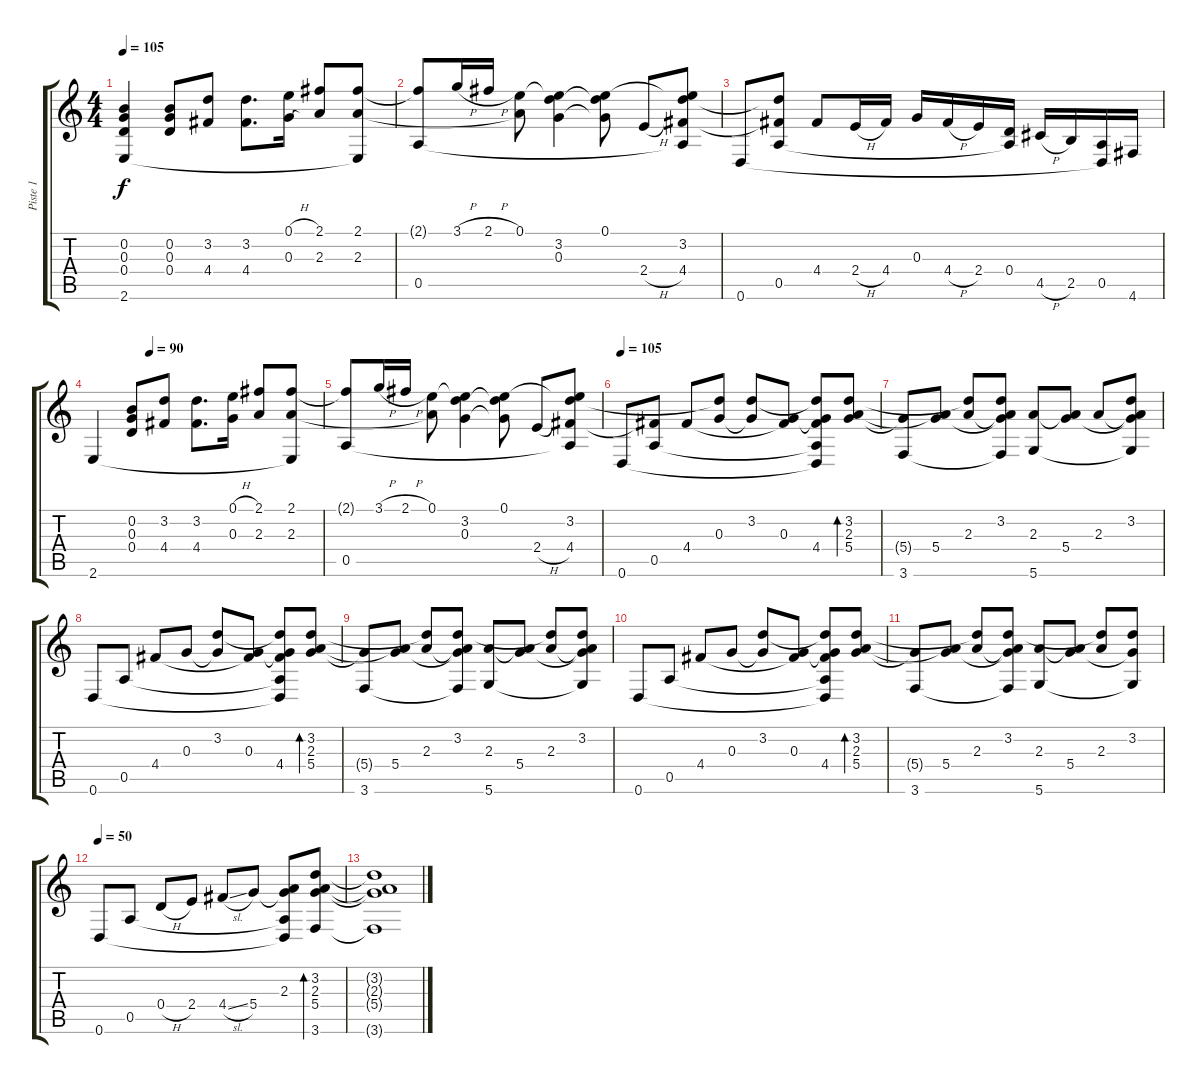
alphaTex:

\track ("Piste 1" "Piste 1") {instrument acousticguitarnylon}
\staff {score tabs}
\tuning (E4 B3 G3 D3 A2 D2) {hide}
\ts (4 4)
\tempo 105
\clef g2
\ks c
(0.2{t} 0.3{t} 0.4{t} 2.6).4{dy f} (0.2 0.3 0.4).8 (3.2 4.4).8 (3.2 4.4).8{d} (0.1{h} 0.3{h}).16 (2.1 2.3).8 (2.1 2.3 2.6{t}).8 |
(2.1{t} 0.5).8 3.1{h}.16 2.1{h}.16 (0.1 2.3{t}).8 (0.1{t} 3.2 0.3).4 (0.1 3.2{t} 0.3{t}).8 2.4{h}.8 (0.1{t} 3.2 4.4 0.5{t}).8 |
0.6.8 (3.2{t} 4.4{t} 0.5).8 4.4.8 2.4{h}.16 4.4.16 0.3.16 4.4{h}.16 2.4.16 (0.4 0.5{t}).16 4.5{h}.16 2.5.16 (0.5 0.6{t}).16 4.6.16 |
\tempo (90 0.25)
2.6.4 (0.2 0.3 0.4).8 (3.2 4.4).8 (3.2 4.4).8{d} (0.1{h} 0.3{h}).16 (2.1 2.3).8 (2.1 2.3 2.6{t}).8 |
(2.1{t} 0.5).8 3.1{h}.16 2.1{h}.16 (0.1 2.3{t}).8 (0.1{t} 3.2 0.3).4 (0.1 3.2{t} 0.3{t}).8 2.4{h}.8 (0.1{t} 3.2 4.4 0.5{t}).8 |
\tempo 105
0.6.8 (4.4{t} 0.5).8 4.4.8 (3.2{t} 0.3).8 (3.2 0.3{t}).8 (0.3 4.4{t}).8 (3.2{t} 0.3{t} 4.4 0.5{t} 0.6{t}).8 (3.2 2.3 5.4).8{bd 60} |
(5.4{t} 3.6).8 (2.3{t} 5.4).8 (3.2{t} 2.3).8 (3.2 2.3{t} 5.4{t} 3.6{t}).8 (2.3 5.6).8 (2.3{t} 5.4).8 2.3.8 (3.2 2.3{t} 5.4{t} 5.6{t}).8 |
0.6.8 0.5.8 4.4.8 0.3.8 (3.2 0.3{t}).8 (0.3 4.4{t}).8 (3.2{t} 0.3{t} 4.4 0.5{t} 0.6{t}).8 (3.2 2.3 5.4).8{bd 60} |
(5.4{t} 3.6).8 (2.3{t} 5.4).8 (3.2{t} 2.3).8 (3.2 2.3{t} 5.4{t} 3.6{t}).8 (2.3 5.6).8 (2.3{t} 5.4).8 (3.2{t} 2.3).8 (3.2 2.3{t} 5.4{t} 5.6{t}).8 |
0.6.8 0.5.8 4.4.8 0.3.8 (3.2 0.3{t}).8 (0.3 4.4{t}).8 (3.2{t} 0.3{t} 4.4 0.5{t} 0.6{t}).8 (3.2 2.3 5.4).8{bd 60} |
(5.4{t} 3.6).8 (2.3{t} 5.4).8 (3.2{t} 2.3).8 (3.2 2.3{t} 5.4{t} 3.6{t}).8 (2.3 5.6).8 (2.3{t} 5.4).8 (3.2{t} 2.3).8 (3.2 5.4{t} 5.6{t}).8 |
\tempo 50
0.6.8 0.5.8 0.4{h}.8 2.4.8 4.4{sl}.8 5.4.8 (2.3 5.4{t} 0.5{t} 0.6{t}).8 (3.2 2.3 5.4 3.6).8{bd 480} |
(3.2{t} 2.3{t} 5.4{t} 3.6{t}).1
